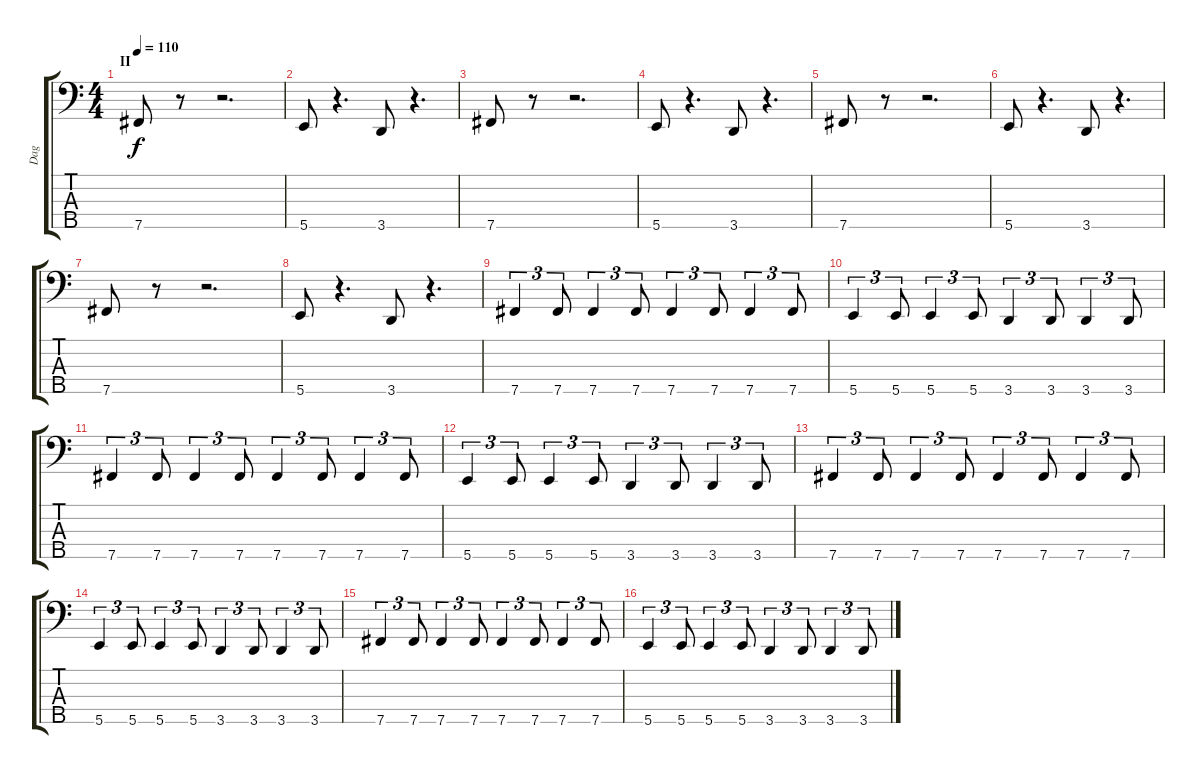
\track ("Dag" "Dag") {instrument synthbass2}
\staff {score tabs}
\tuning (G2 D2 A1 E1 B0) {hide}
\ts (4 4)
\section ("" "II")
\tempo 110
\clef f4
\ks c
7.5.8{dy f} r.8 r.2{d} |
5.5.8 r.4{d} 3.5.8 r.4{d} |
7.5.8 r.8 r.2{d} |
5.5.8 r.4{d} 3.5.8 r.4{d} |
7.5.8 r.8 r.2{d} |
5.5.8 r.4{d} 3.5.8 r.4{d} |
7.5.8 r.8 r.2{d} |
5.5.8 r.4{d} 3.5.8 r.4{d} |
7.5.4{tu (3 2)} 7.5.8{tu (3 2)} 7.5.4{tu (3 2)} 7.5.8{tu (3 2)} 7.5.4{tu (3 2)} 7.5.8{tu (3 2)} 7.5.4{tu (3 2)} 7.5.8{tu (3 2)} |
5.5.4{tu (3 2)} 5.5.8{tu (3 2)} 5.5.4{tu (3 2)} 5.5.8{tu (3 2)} 3.5.4{tu (3 2)} 3.5.8{tu (3 2)} 3.5.4{tu (3 2)} 3.5.8{tu (3 2)} |
7.5.4{tu (3 2)} 7.5.8{tu (3 2)} 7.5.4{tu (3 2)} 7.5.8{tu (3 2)} 7.5.4{tu (3 2)} 7.5.8{tu (3 2)} 7.5.4{tu (3 2)} 7.5.8{tu (3 2)} |
5.5.4{tu (3 2)} 5.5.8{tu (3 2)} 5.5.4{tu (3 2)} 5.5.8{tu (3 2)} 3.5.4{tu (3 2)} 3.5.8{tu (3 2)} 3.5.4{tu (3 2)} 3.5.8{tu (3 2)} |
7.5.4{tu (3 2)} 7.5.8{tu (3 2)} 7.5.4{tu (3 2)} 7.5.8{tu (3 2)} 7.5.4{tu (3 2)} 7.5.8{tu (3 2)} 7.5.4{tu (3 2)} 7.5.8{tu (3 2)} |
5.5.4{tu (3 2)} 5.5.8{tu (3 2)} 5.5.4{tu (3 2)} 5.5.8{tu (3 2)} 3.5.4{tu (3 2)} 3.5.8{tu (3 2)} 3.5.4{tu (3 2)} 3.5.8{tu (3 2)} |
7.5.4{tu (3 2)} 7.5.8{tu (3 2)} 7.5.4{tu (3 2)} 7.5.8{tu (3 2)} 7.5.4{tu (3 2)} 7.5.8{tu (3 2)} 7.5.4{tu (3 2)} 7.5.8{tu (3 2)} |
5.5.4{tu (3 2)} 5.5.8{tu (3 2)} 5.5.4{tu (3 2)} 5.5.8{tu (3 2)} 3.5.4{tu (3 2)} 3.5.8{tu (3 2)} 3.5.4{tu (3 2)} 3.5.8{tu (3 2)}
